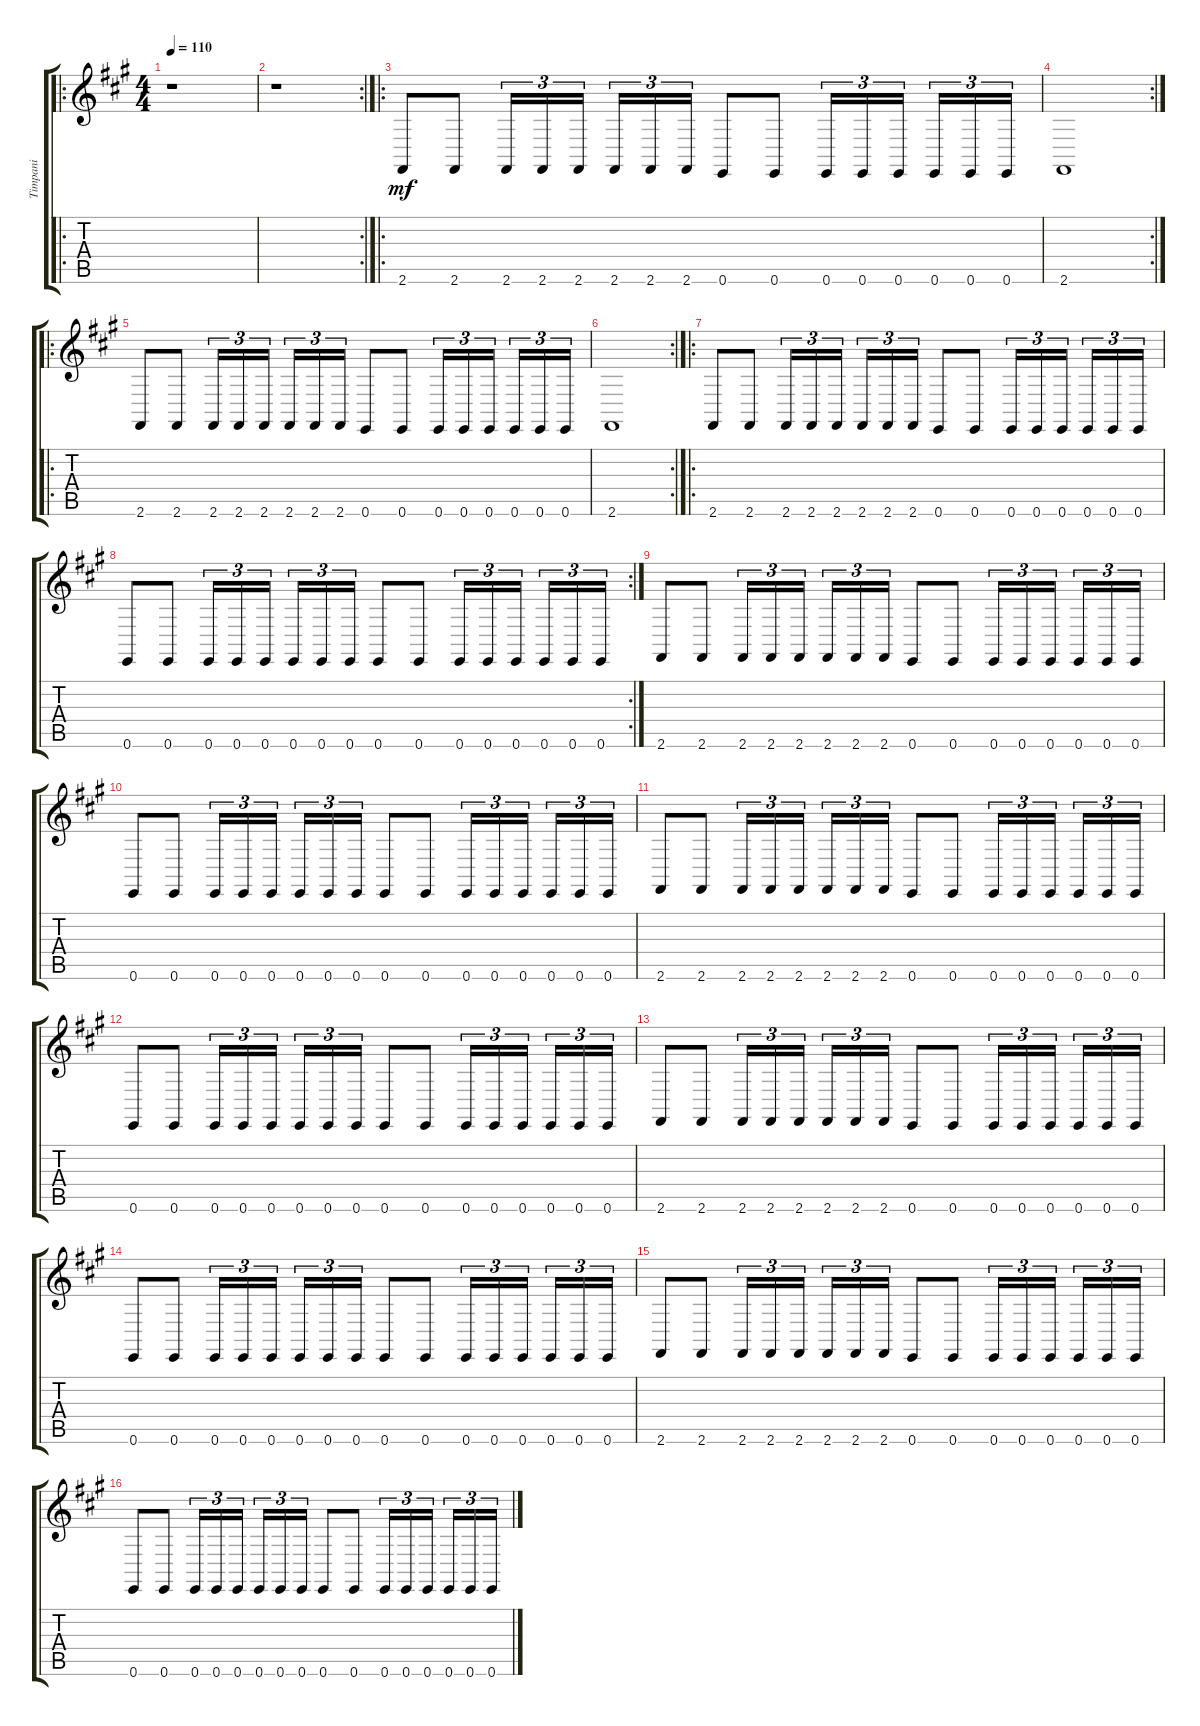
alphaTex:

\track ("Timpani" "Timpani") {instrument timpani}
\staff {score tabs}
\tuning (E4 B3 G3 D3 A2 E2) {hide}
\ro
\ts (4 4)
\tempo 110
\clef g2
\ks a
r.1{dy fff} |
\rc 2
r.1 |
\ro
2.6.8{dy mf} 2.6.8 2.6.16{tu (3 2)} 2.6.16{tu (3 2)} 2.6.16{tu (3 2)} 2.6.16{tu (3 2)} 2.6.16{tu (3 2)} 2.6.16{tu (3 2)} 0.6.8 0.6.8 0.6.16{tu (3 2)} 0.6.16{tu (3 2)} 0.6.16{tu (3 2)} 0.6.16{tu (3 2)} 0.6.16{tu (3 2)} 0.6.16{tu (3 2)} |
\rc 2
2.6.1 |
\ro
2.6.8 2.6.8 2.6.16{tu (3 2)} 2.6.16{tu (3 2)} 2.6.16{tu (3 2)} 2.6.16{tu (3 2)} 2.6.16{tu (3 2)} 2.6.16{tu (3 2)} 0.6.8 0.6.8 0.6.16{tu (3 2)} 0.6.16{tu (3 2)} 0.6.16{tu (3 2)} 0.6.16{tu (3 2)} 0.6.16{tu (3 2)} 0.6.16{tu (3 2)} |
\rc 2
2.6.1 |
\ro
2.6.8 2.6.8 2.6.16{tu (3 2)} 2.6.16{tu (3 2)} 2.6.16{tu (3 2)} 2.6.16{tu (3 2)} 2.6.16{tu (3 2)} 2.6.16{tu (3 2)} 0.6.8 0.6.8 0.6.16{tu (3 2)} 0.6.16{tu (3 2)} 0.6.16{tu (3 2)} 0.6.16{tu (3 2)} 0.6.16{tu (3 2)} 0.6.16{tu (3 2)} |
\rc 2
0.6.8 0.6.8 0.6.16{tu (3 2)} 0.6.16{tu (3 2)} 0.6.16{tu (3 2)} 0.6.16{tu (3 2)} 0.6.16{tu (3 2)} 0.6.16{tu (3 2)} 0.6.8 0.6.8 0.6.16{tu (3 2)} 0.6.16{tu (3 2)} 0.6.16{tu (3 2)} 0.6.16{tu (3 2)} 0.6.16{tu (3 2)} 0.6.16{tu (3 2)} |
2.6.8 2.6.8 2.6.16{tu (3 2)} 2.6.16{tu (3 2)} 2.6.16{tu (3 2)} 2.6.16{tu (3 2)} 2.6.16{tu (3 2)} 2.6.16{tu (3 2)} 0.6.8 0.6.8 0.6.16{tu (3 2)} 0.6.16{tu (3 2)} 0.6.16{tu (3 2)} 0.6.16{tu (3 2)} 0.6.16{tu (3 2)} 0.6.16{tu (3 2)} |
0.6.8 0.6.8 0.6.16{tu (3 2)} 0.6.16{tu (3 2)} 0.6.16{tu (3 2)} 0.6.16{tu (3 2)} 0.6.16{tu (3 2)} 0.6.16{tu (3 2)} 0.6.8 0.6.8 0.6.16{tu (3 2)} 0.6.16{tu (3 2)} 0.6.16{tu (3 2)} 0.6.16{tu (3 2)} 0.6.16{tu (3 2)} 0.6.16{tu (3 2)} |
2.6.8 2.6.8 2.6.16{tu (3 2)} 2.6.16{tu (3 2)} 2.6.16{tu (3 2)} 2.6.16{tu (3 2)} 2.6.16{tu (3 2)} 2.6.16{tu (3 2)} 0.6.8 0.6.8 0.6.16{tu (3 2)} 0.6.16{tu (3 2)} 0.6.16{tu (3 2)} 0.6.16{tu (3 2)} 0.6.16{tu (3 2)} 0.6.16{tu (3 2)} |
0.6.8 0.6.8 0.6.16{tu (3 2)} 0.6.16{tu (3 2)} 0.6.16{tu (3 2)} 0.6.16{tu (3 2)} 0.6.16{tu (3 2)} 0.6.16{tu (3 2)} 0.6.8 0.6.8 0.6.16{tu (3 2)} 0.6.16{tu (3 2)} 0.6.16{tu (3 2)} 0.6.16{tu (3 2)} 0.6.16{tu (3 2)} 0.6.16{tu (3 2)} |
2.6.8 2.6.8 2.6.16{tu (3 2)} 2.6.16{tu (3 2)} 2.6.16{tu (3 2)} 2.6.16{tu (3 2)} 2.6.16{tu (3 2)} 2.6.16{tu (3 2)} 0.6.8 0.6.8 0.6.16{tu (3 2)} 0.6.16{tu (3 2)} 0.6.16{tu (3 2)} 0.6.16{tu (3 2)} 0.6.16{tu (3 2)} 0.6.16{tu (3 2)} |
0.6.8 0.6.8 0.6.16{tu (3 2)} 0.6.16{tu (3 2)} 0.6.16{tu (3 2)} 0.6.16{tu (3 2)} 0.6.16{tu (3 2)} 0.6.16{tu (3 2)} 0.6.8 0.6.8 0.6.16{tu (3 2)} 0.6.16{tu (3 2)} 0.6.16{tu (3 2)} 0.6.16{tu (3 2)} 0.6.16{tu (3 2)} 0.6.16{tu (3 2)} |
2.6.8 2.6.8 2.6.16{tu (3 2)} 2.6.16{tu (3 2)} 2.6.16{tu (3 2)} 2.6.16{tu (3 2)} 2.6.16{tu (3 2)} 2.6.16{tu (3 2)} 0.6.8 0.6.8 0.6.16{tu (3 2)} 0.6.16{tu (3 2)} 0.6.16{tu (3 2)} 0.6.16{tu (3 2)} 0.6.16{tu (3 2)} 0.6.16{tu (3 2)} |
0.6.8 0.6.8 0.6.16{tu (3 2)} 0.6.16{tu (3 2)} 0.6.16{tu (3 2)} 0.6.16{tu (3 2)} 0.6.16{tu (3 2)} 0.6.16{tu (3 2)} 0.6.8 0.6.8 0.6.16{tu (3 2)} 0.6.16{tu (3 2)} 0.6.16{tu (3 2)} 0.6.16{tu (3 2)} 0.6.16{tu (3 2)} 0.6.16{tu (3 2)}
